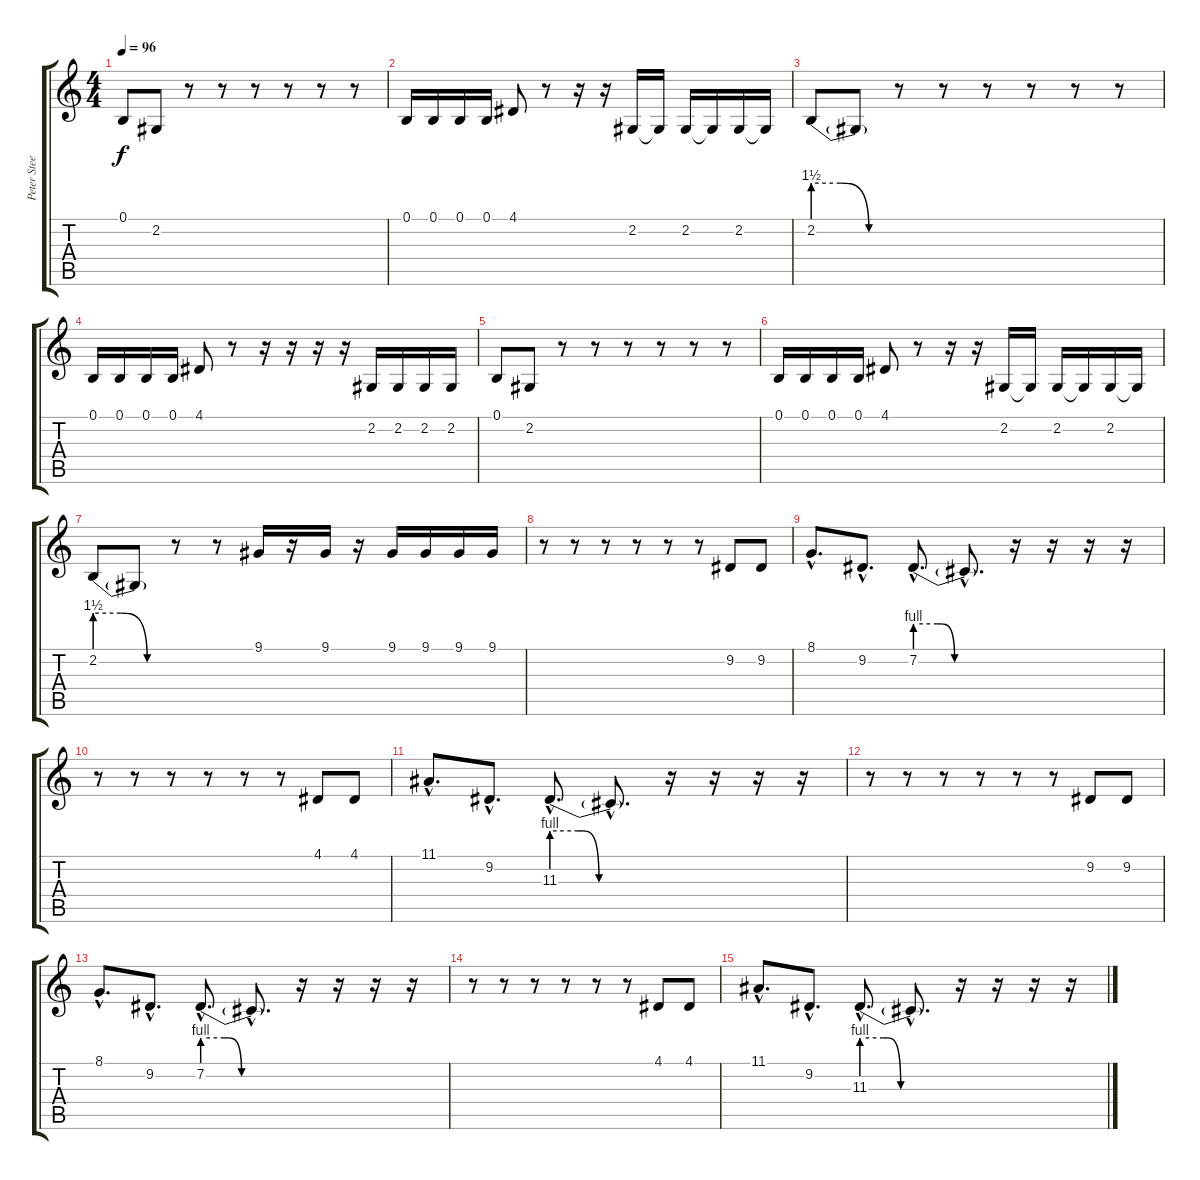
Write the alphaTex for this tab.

\track ("Peter Steele - Vocals" "Peter Stee") {instrument flute}
\staff {score tabs}
\tuning (B3 Gb3 D3 A2 E2 B1) {hide}
\ts (4 4)
\tempo 96
\clef g2
\ks c
0.1.8{dy f} 2.2.8 r.8 r.8 r.8 r.8 r.8 r.8 |
0.1.16 0.1.16 0.1.16 0.1.16 4.1.8 r.8 r.16 r.16 2.2.16 2.2{t}.16 2.2.16 2.2{t}.16 2.2.16 2.2{t}.16 |
2.2{be (custom 0 6 20 6 41 0 60 0)}.8 2.2{t}.8 r.8 r.8 r.8 r.8 r.8 r.8 |
0.1.16 0.1.16 0.1.16 0.1.16 4.1.8 r.8 r.16 r.16 r.16 r.16 2.2.16 2.2.16 2.2.16 2.2.16 |
0.1.8 2.2.8 r.8 r.8 r.8 r.8 r.8 r.8 |
0.1.16 0.1.16 0.1.16 0.1.16 4.1.8 r.8 r.16 r.16 2.2.16 2.2{t}.16 2.2.16 2.2{t}.16 2.2.16 2.2{t}.16 |
2.2{be (custom 0 6 20 6 41 0 60 0)}.8 2.2{t}.8 r.8 r.8 9.1.16 r.16 9.1.16 r.16 9.1.16 9.1.16 9.1.16 9.1.16 |
r.8{instrument voiceoohs} r.8 r.8 r.8 r.8 r.8 9.2.8 9.2.8 |
8.1{hac}.8{d} 9.2{hac}.8{d} 7.2{be (custom 0 4 14 4 16 4 25 0 40 0 60 0) hac}.8{d} 7.2{hac t}.8{d} r.16 r.16 r.16 r.16 |
r.8{instrument voiceoohs} r.8 r.8 r.8 r.8 r.8 4.1.8 4.1.8 |
11.1{hac}.8{d} 9.2{hac}.8{d} 11.3{be (custom 0 4 14 4 16 4 25 0 40 0 60 0) hac}.8{d} 11.3{hac t}.8{d} r.16 r.16 r.16 r.16 |
r.8{instrument voiceoohs} r.8 r.8 r.8 r.8 r.8 9.2.8 9.2.8 |
8.1{hac}.8{d} 9.2{hac}.8{d} 7.2{be (custom 0 4 14 4 16 4 25 0 40 0 60 0) hac}.8{d} 7.2{hac t}.8{d} r.16 r.16 r.16 r.16 |
r.8{instrument voiceoohs} r.8 r.8 r.8 r.8 r.8 4.1.8 4.1.8 |
11.1{hac}.8{d} 9.2{hac}.8{d} 11.3{be (custom 0 4 14 4 16 4 25 0 40 0 60 0) hac}.8{d} 11.3{hac t}.8{d} r.16 r.16 r.16 r.16
